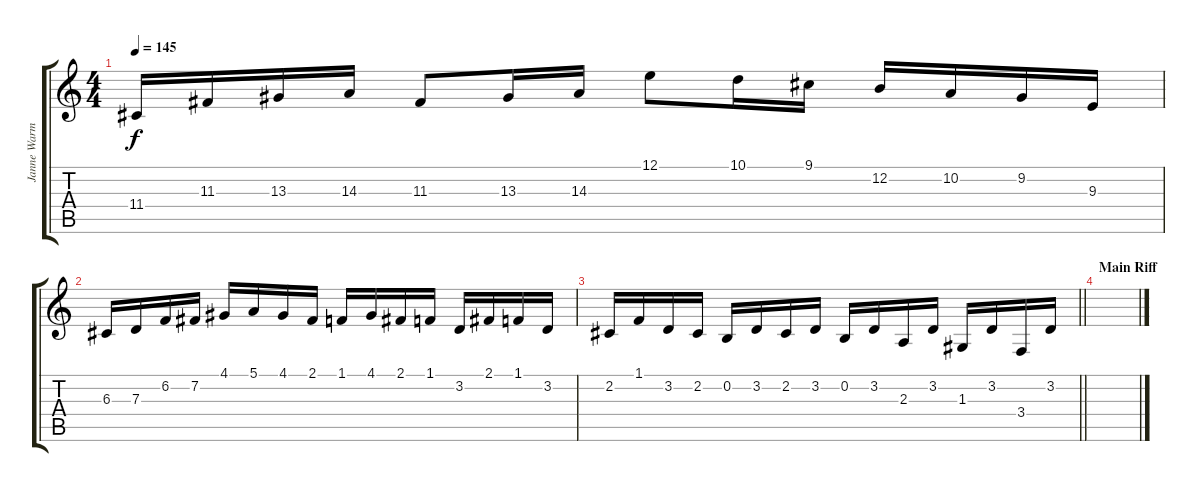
\track ("Janne Warman" "Janne Warm") {instrument fx5brightness}
\staff {score tabs}
\tuning (E4 B3 G3 D3 A2 E2) {hide}
\ts (4 4)
\tempo 145
\clef g2
\ks c
11.4.16{dy f} 11.3.16 13.3.16 14.3.16 11.3.8 13.3.16 14.3.16 12.1.8 10.1.16 9.1.16 12.2.16 10.2.16 9.2.16 9.3.16 |
6.3.16 7.3.16 6.2.16 7.2.16 4.1.16 5.1.16 4.1.16 2.1.16 1.1.16 4.1.16 2.1.16 1.1.16 3.2.16 2.1.16 1.1.16 3.2.16 |
\barLineRight lightlight
2.2.16 1.1.16 3.2.16 2.2.16 0.2.16 3.2.16 2.2.16 3.2.16 0.2.16 3.2.16 2.3.16 3.2.16 1.3.16 3.2.16 3.4.16 3.2.16 |
\section ("" "Main Riff")
